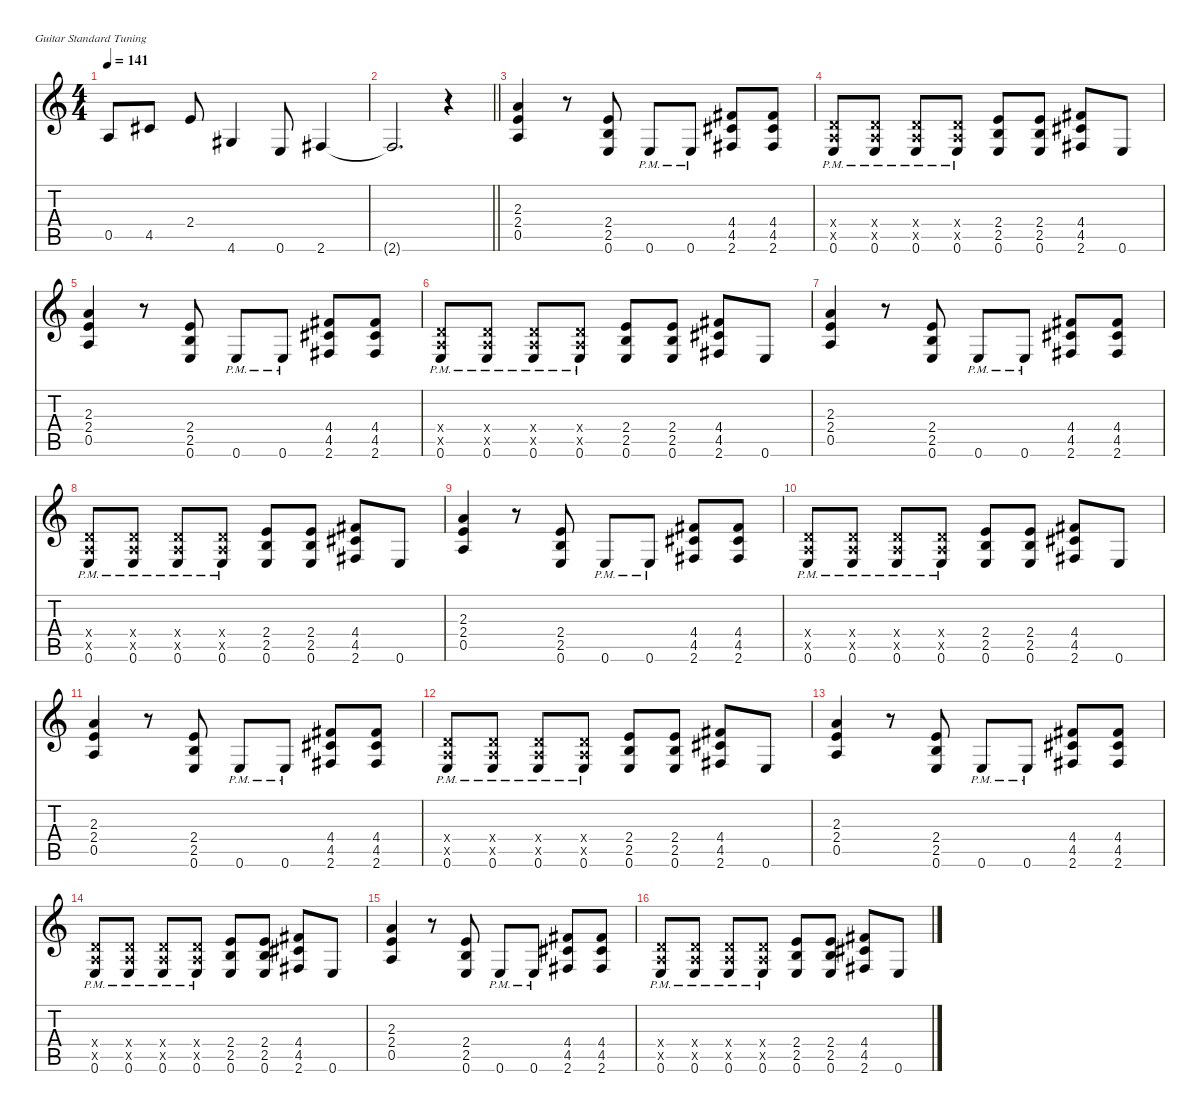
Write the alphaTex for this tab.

\defaultSystemsLayout 4
\hideDynamics
\bracketExtendMode nobrackets
\singleTrackTrackNamePolicy hidden
\multiTrackTrackNamePolicy hidden
\otherSystemsTrackNameOrientation horizontal
\track ("Guitar" "od.guit.") {defaultSystemsLayout 8 instrument overdrivenguitar}
\staff {score tabs}
\tuning (E4 B3 G3 D3 A2 E2)
\ts (4 4)
\tempo 141
\clef g2
\ks c
0.5.8{dy f beam Up} 4.5{acc #}.8{beam Up} 2.4.8{beam Up} 4.6{acc #}.4{dy fff beam Up} 0.6.8{dy f beam Up} 2.6{acc #}.4{dy ff beam Up} |
\barLineRight lightlight
2.6{t acc #}.2{d dy f beam Up} r.4{beam Up} |
(2.3 2.4 0.5).4{beam Up} r.8{beam Up} (2.4 2.5 0.6).8{beam Up} 0.6{pm}.8{beam Up} 0.6{pm}.8{beam Up} (4.4{acc #} 4.5{acc #} 2.6{acc #}).8{beam Up} (4.4{acc #} 4.5{acc #} 2.6{acc #}).8{beam Up} |
(0.4{x} 0.5{x} 0.6{pm}).8{beam Up} (0.4{x} 0.5{x} 0.6{pm}).8{beam Up} (0.4{x} 0.5{x} 0.6{pm}).8{beam Up} (0.4{x} 0.5{x} 0.6{pm}).8{beam Up} (2.4 2.5 0.6).8{beam Up} (2.4 2.5 0.6).8{beam Up} (4.4{acc #} 4.5{acc #} 2.6{acc #}).8{beam Up} 0.6.8{beam Up} |
(2.3 2.4 0.5).4{beam Up} r.8{beam Up} (2.4 2.5 0.6).8{beam Up} 0.6{pm}.8{beam Up} 0.6{pm}.8{beam Up} (4.4{acc #} 4.5{acc #} 2.6{acc #}).8{beam Up} (4.4{acc #} 4.5{acc #} 2.6{acc #}).8{beam Up} |
(0.4{x} 0.5{x} 0.6{pm}).8{beam Up} (0.4{x} 0.5{x} 0.6{pm}).8{beam Up} (0.4{x} 0.5{x} 0.6{pm}).8{beam Up} (0.4{x} 0.5{x} 0.6{pm}).8{beam Up} (2.4 2.5 0.6).8{beam Up} (2.4 2.5 0.6).8{beam Up} (4.4{acc #} 4.5{acc #} 2.6{acc #}).8{beam Up} 0.6.8{beam Up} |
(2.3 2.4 0.5).4{beam Up} r.8{beam Up} (2.4 2.5 0.6).8{beam Up} 0.6{pm}.8{beam Up} 0.6{pm}.8{beam Up} (4.4{acc #} 4.5{acc #} 2.6{acc #}).8{beam Up} (4.4{acc #} 4.5{acc #} 2.6{acc #}).8{beam Up} |
(0.4{x} 0.5{x} 0.6{pm}).8{beam Up} (0.4{x} 0.5{x} 0.6{pm}).8{beam Up} (0.4{x} 0.5{x} 0.6{pm}).8{beam Up} (0.4{x} 0.5{x} 0.6{pm}).8{beam Up} (2.4 2.5 0.6).8{beam Up} (2.4 2.5 0.6).8{beam Up} (4.4{acc #} 4.5{acc #} 2.6{acc #}).8{beam Up} 0.6.8{beam Up} |
(2.3 2.4 0.5).4{beam Up} r.8{beam Up} (2.4 2.5 0.6).8{beam Up} 0.6{pm}.8{beam Up} 0.6{pm}.8{beam Up} (4.4{acc #} 4.5{acc #} 2.6{acc #}).8{beam Up} (4.4{acc #} 4.5{acc #} 2.6{acc #}).8{beam Up} |
(0.4{x} 0.5{x} 0.6{pm}).8{beam Up} (0.4{x} 0.5{x} 0.6{pm}).8{beam Up} (0.4{x} 0.5{x} 0.6{pm}).8{beam Up} (0.4{x} 0.5{x} 0.6{pm}).8{beam Up} (2.4 2.5 0.6).8{beam Up} (2.4 2.5 0.6).8{beam Up} (4.4{acc #} 4.5{acc #} 2.6{acc #}).8{beam Up} 0.6.8{beam Up} |
(2.3 2.4 0.5).4{beam Up} r.8{beam Up} (2.4 2.5 0.6).8{beam Up} 0.6{pm}.8{beam Up} 0.6{pm}.8{beam Up} (4.4{acc #} 4.5{acc #} 2.6{acc #}).8{beam Up} (4.4{acc #} 4.5{acc #} 2.6{acc #}).8{beam Up} |
(0.4{x} 0.5{x} 0.6{pm}).8{beam Up} (0.4{x} 0.5{x} 0.6{pm}).8{beam Up} (0.4{x} 0.5{x} 0.6{pm}).8{beam Up} (0.4{x} 0.5{x} 0.6{pm}).8{beam Up} (2.4 2.5 0.6).8{beam Up} (2.4 2.5 0.6).8{beam Up} (4.4{acc #} 4.5{acc #} 2.6{acc #}).8{beam Up} 0.6.8{beam Up} |
(2.3 2.4 0.5).4{beam Up} r.8{beam Up} (2.4 2.5 0.6).8{beam Up} 0.6{pm}.8{beam Up} 0.6{pm}.8{beam Up} (4.4{acc #} 4.5{acc #} 2.6{acc #}).8{beam Up} (4.4{acc #} 4.5{acc #} 2.6{acc #}).8{beam Up} |
(0.4{x} 0.5{x} 0.6{pm}).8{beam Up} (0.4{x} 0.5{x} 0.6{pm}).8{beam Up} (0.4{x} 0.5{x} 0.6{pm}).8{beam Up} (0.4{x} 0.5{x} 0.6{pm}).8{beam Up} (2.4 2.5 0.6).8{beam Up} (2.4 2.5 0.6).8{beam Up} (4.4{acc #} 4.5{acc #} 2.6{acc #}).8{beam Up} 0.6.8{beam Up} |
(2.3 2.4 0.5).4{beam Up} r.8{beam Up} (2.4 2.5 0.6).8{beam Up} 0.6{pm}.8{beam Up} 0.6{pm}.8{beam Up} (4.4{acc #} 4.5{acc #} 2.6{acc #}).8{beam Up} (4.4{acc #} 4.5{acc #} 2.6{acc #}).8{beam Up} |
(0.4{x} 0.5{x} 0.6{pm}).8{beam Up} (0.4{x} 0.5{x} 0.6{pm}).8{beam Up} (0.4{x} 0.5{x} 0.6{pm}).8{beam Up} (0.4{x} 0.5{x} 0.6{pm}).8{beam Up} (2.4 2.5 0.6).8{beam Up} (2.4 2.5 0.6).8{beam Up} (4.4{acc #} 4.5{acc #} 2.6{acc #}).8{beam Up} 0.6.8{beam Up}
